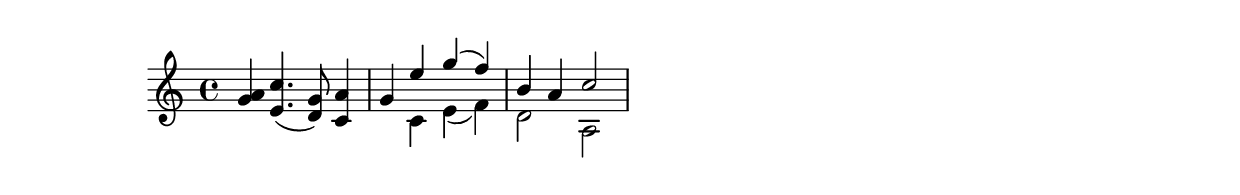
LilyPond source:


\version "2.7.13"

\header { texidoc = "

You can combine two parts on the same staff using the part
combiner. For vocal scores (hymns), there is no need to add solo/a2
texts, so they should be switched off.

" }

\score{
	\context Staff <<
		\time 4/4
		\partcombine 
			\relative c'' {
				a4 c4.(g8) a4 |
				g4 e' g(f) | 
				b, a c2
			}
			\relative c'' {
				g4 e4.(d8) c4 |
				g'4 c, e(f) |
				d2 a
			}
	>>
	\layout{
		linewidth=140.\mm
		\context {
			\Voice
			printPartCombineTexts = ##f
		}
	}
}


